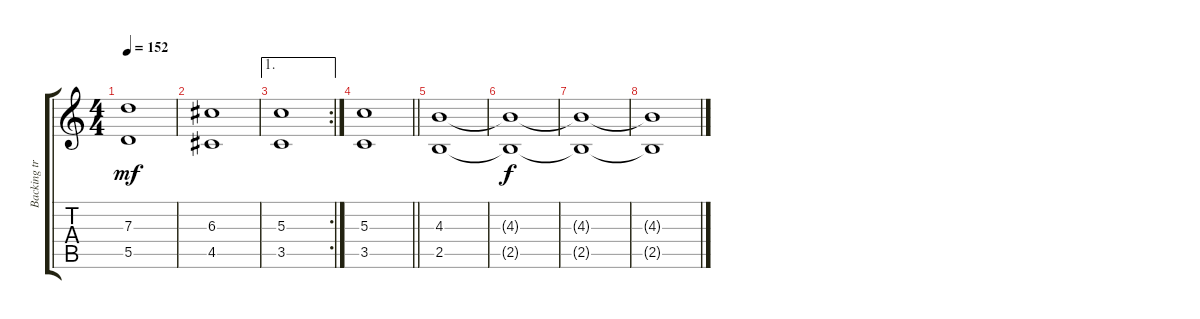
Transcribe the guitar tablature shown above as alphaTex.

\track ("Backing track" "Backing tr") {instrument distortionguitar}
\staff {score tabs}
\tuning (E4 B3 G3 D3 A2 E2) {hide}
\ts (4 4)
\tempo 152
\clef g2
\ks c
(7.3 5.5).1{dy mf} |
(6.3 4.5).1 |
\ae 1
\rc 2
(5.3 3.5).1 |
\barLineRight lightlight
(5.3 3.5).1 |
(4.3 2.5).1{volume 9} |
(4.3{t} 2.5{t}).1{dy f} |
(4.3{t} 2.5{t}).1 |
(4.3{t} 2.5{t}).1
